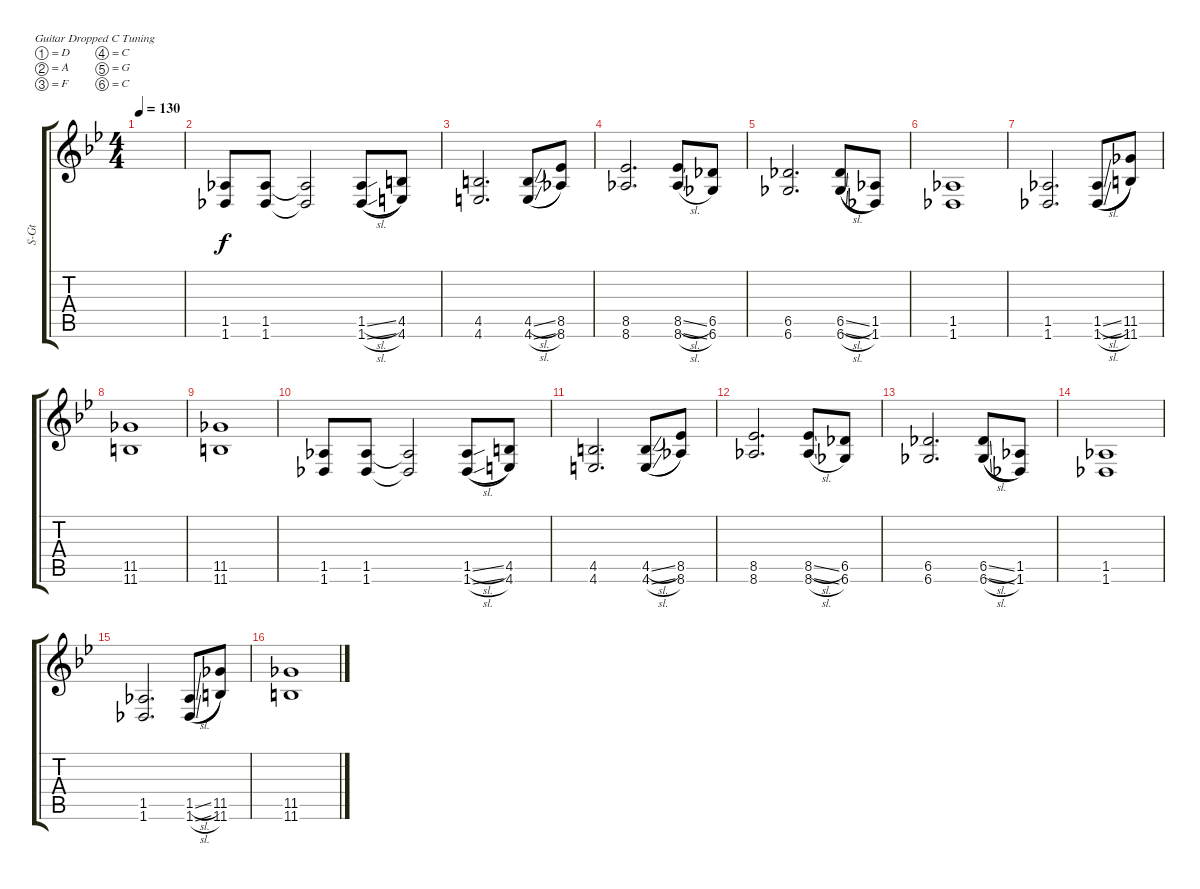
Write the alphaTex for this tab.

\bracketExtendMode groupsimilarinstruments
\otherSystemsTrackNameOrientation horizontal
\track ("Gitarre" "S-Gt") {instrument acousticguitarsteel}
\staff {score tabs}
\tuning (D4 A3 F3 C3 G2 C2)
\ts (4 4)
\tempo 130
\clef g2
\ks bb
|
(1.6{acc b} 1.5{acc b}).8{beam Up} (1.6{acc b} 1.5{acc b}).8{beam Up} (1.5{t acc b} 1.6{t acc b}).2{beam Up} (1.5{sl acc b} 1.6{sl acc b}).8{legatoorigin beam Up} (4.6{acc #} 4.5{acc #}).8{beam Up} |
(4.5{acc #} 4.6{acc #}).2{d beam Up} (4.6{sl acc #} 4.5{sl acc #}).8{legatoorigin beam Up} (8.6{acc b} 8.5{acc forcenatural}).8{beam Up} |
(8.5{acc forcenatural} 8.6{acc b}).2{d beam Up} (8.5{sl acc forcenatural} 8.6{sl acc b}).8{beam Up} (6.6{acc b} 6.5{acc b}).8{beam Up} |
(6.6{acc b} 6.5{acc b}).2{d beam Up} (6.5{sl acc b} 6.6{sl acc b}).8{legatoorigin beam Up} (1.6{acc b} 1.5{acc b}).8{beam Up} |
(1.6{acc b} 1.5{acc b}).1{beam Up} |
(1.6{acc b} 1.5{acc b}).2{d beam Up} (1.5{sl acc b} 1.6{sl acc b}).8{legatoorigin beam Up} (11.5{acc b} 11.6{acc #}).8{beam Up} |
(11.5{acc b} 11.6{acc #}).1{beam Up} |
(11.5{acc b} 11.6{acc #}).1{beam Up} |
(1.6{acc b} 1.5{acc b}).8{beam Up} (1.6{acc b} 1.5{acc b}).8{beam Up} (1.5{t acc b} 1.6{t acc b}).2{beam Up} (1.5{sl acc b} 1.6{sl acc b}).8{legatoorigin beam Up} (4.6{acc #} 4.5{acc #}).8{beam Up} |
(4.5{acc #} 4.6{acc #}).2{d beam Up} (4.6{sl acc #} 4.5{sl acc #}).8{legatoorigin beam Up} (8.6{acc b} 8.5{acc forcenatural}).8{beam Up} |
(8.5{acc forcenatural} 8.6{acc b}).2{d beam Up} (8.5{sl acc forcenatural} 8.6{sl acc b}).8{beam Up} (6.6{acc b} 6.5{acc b}).8{beam Up} |
(6.6{acc b} 6.5{acc b}).2{d beam Up} (6.5{sl acc b} 6.6{sl acc b}).8{legatoorigin beam Up} (1.6{acc b} 1.5{acc b}).8{beam Up} |
(1.6{acc b} 1.5{acc b}).1{beam Up} |
(1.6{acc b} 1.5{acc b}).2{d beam Up} (1.5{sl acc b} 1.6{sl acc b}).8{legatoorigin beam Up} (11.5{acc b} 11.6{acc #}).8{beam Up} |
(11.5{acc b} 11.6{acc #}).1{beam Up}
